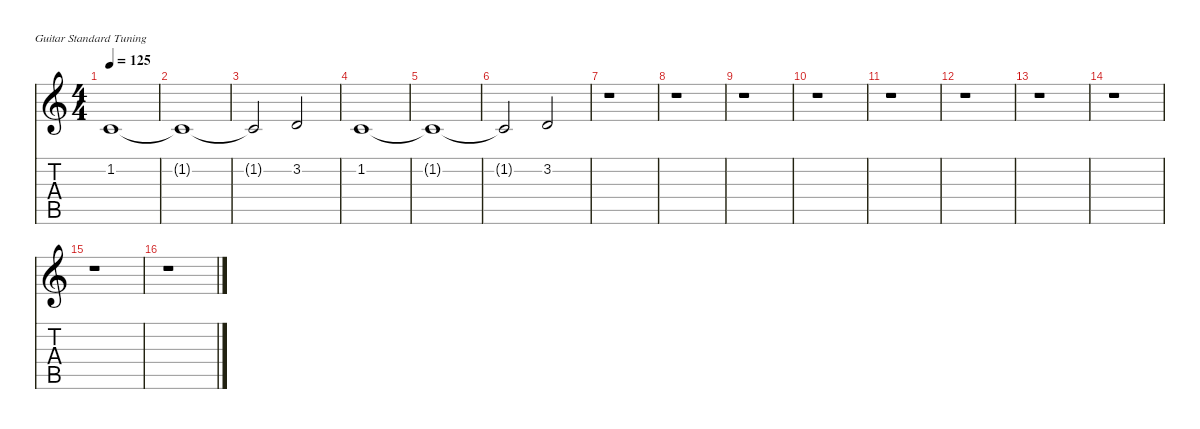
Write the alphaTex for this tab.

\defaultSystemsLayout 4
\hideDynamics
\bracketExtendMode nobrackets
\singleTrackTrackNamePolicy hidden
\multiTrackTrackNamePolicy hidden
\firstSystemTrackNameMode fullname
\firstSystemTrackNameOrientation horizontal
\otherSystemsTrackNameOrientation horizontal
\track ("Efeito 3" "vln.") {instrument stringensemble1}
\staff {score tabs}
\tuning (E4 B3 G3 D3 A2 E2)
\ts (4 4)
\tempo 125
\clef g2
\ks c
1.2.1{dy f instrument stringensemble1 beam Up} |
1.2{t}.1{beam Up} |
1.2{t}.2{beam Up} 3.2.2{beam Up} |
1.2.1{beam Up} |
1.2{t}.1{beam Up} |
1.2{t}.2{beam Up} 3.2.2{beam Up} |
r.1{beam Down} |
r.1{beam Down} |
r.1{beam Down} |
r.1{beam Down} |
r.1{beam Down} |
r.1{beam Down} |
r.1{beam Down} |
r.1{beam Down} |
r.1{beam Down} |
r.1{beam Down}
